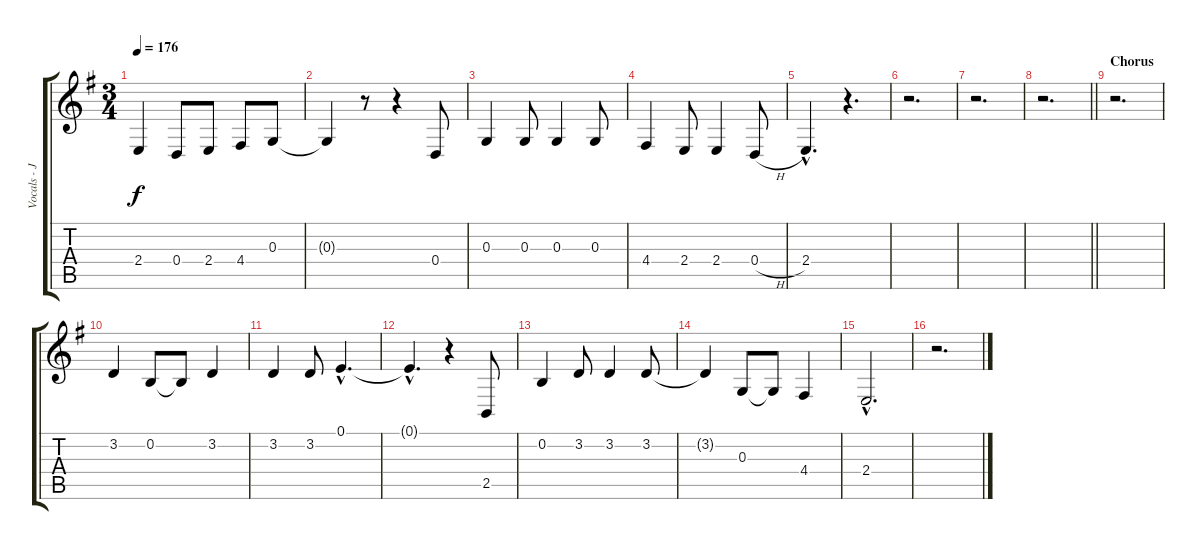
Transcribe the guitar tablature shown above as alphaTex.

\track ("Vocals - James Labrie" "Vocals - J") {instrument tenorsax}
\staff {score tabs}
\tuning (E4 B3 G3 D3 A2 E2) {hide}
\ts (3 4)
\tempo 176
\clef g2
\ks g
2.4.4{dy f} 0.4.8 2.4.8 4.4.8 0.3.8 |
0.3{t}.4 r.8 r.4 0.4.8 |
0.3.4 0.3.8 0.3.4 0.3.8 |
4.4.4 2.4.8 2.4.4 0.4{h}.8 |
2.4{hac}.4{d} r.4{d} |
r.2{d} |
r.2{d} |
\barLineRight lightlight
r.2{d} |
\section ("" "Chorus")
r.2{d} |
3.2.4 0.2.8 0.2{t}.8 3.2.4 |
3.2.4 3.2.8 0.1{hac}.4{d} |
0.1{hac t}.4{d} r.4 2.5.8 |
0.2.4 3.2.8 3.2.4 3.2.8 |
3.2{t}.4 0.3.8 0.3{t}.8 4.4.4 |
2.4{hac}.2{d} |
r.2{d}
